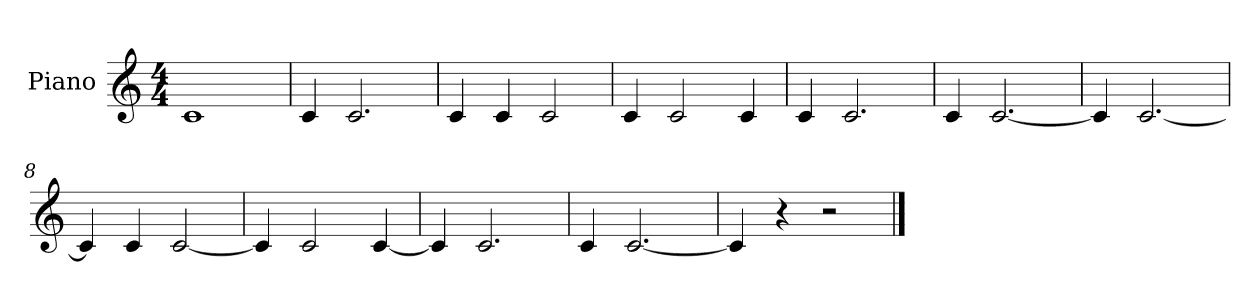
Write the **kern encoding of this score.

**kern
*part1
*staff1
*I"Piano
*I'Pno.
*clefG2
*k[]
*M4/4
*MM90
=1
1c
=2
4c/
2.c/
=3
4c/
4c/
2c/
=4
4c/
2c/
4c/
=5
4c/
2.c/
=6
4c/
[2.c/
=7
4c/]
[2.c/
=8
4c/]
4c/
[2c/
=9
4c/]
2c/
[4c/
=10
4c/]
2.c/
=11
4c/
[2.c/
=12
4c/]
4r
2r
==
*-
